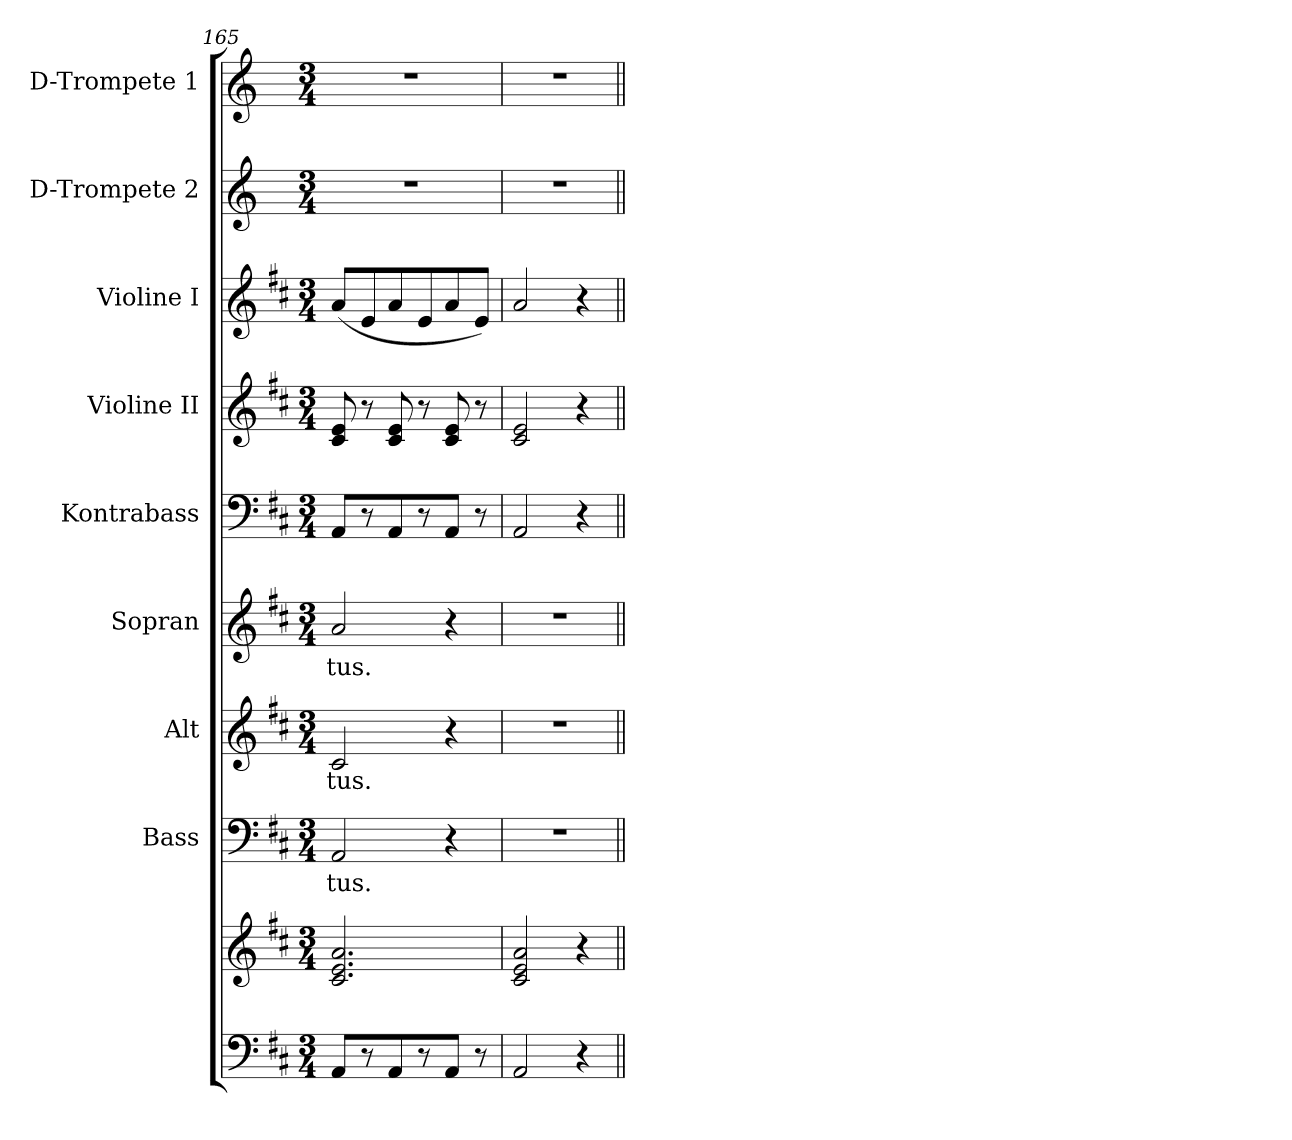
**kern	**kern	**kern	**text	**kern	**text	**kern	**text	**kern	**kern	**kern	**kern	**kern
*part9	*part9	*part8	*part8	*part7	*part7	*part6	*part6	*part5	*part4	*part3	*part2	*part1
*staff10	*staff9	*staff8	*staff8	*staff7	*staff7	*staff6	*staff6	*staff5	*staff4	*staff3	*staff2	*staff1
*	*	*I"Bass	*	*I"Alt	*	*I"Sopran	*	*I"Kontrabass	*I"Violine II	*I"Violine I	*I"D-Trompete 2	*I"D-Trompete 1
*	*	*I'B.	*	*I'A.	*	*I'S.	*	*I'Kb.	*I'Vl. II	*I'Vl. I	*I'D Trp. 2	*I'D Trp. 1
*clefF4	*clefG2	*clefF4	*	*clefG2	*	*clefG2	*	*clefF4	*clefG2	*clefG2	*clefG2	*clefG2
*	*	*	*	*	*	*	*	*ITrd7c12	*	*	*ITrd-1c-2	*ITrd-1c-2
*k[f#c#]	*k[f#c#]	*k[f#c#]	*	*k[f#c#]	*	*k[f#c#]	*	*k[f#c#]	*k[f#c#]	*k[f#c#]	*k[f#c#]	*k[f#c#]
*D:	*D:	*D:	*	*D:	*	*D:	*	*D:	*D:	*D:	*D:	*D:
*M3/4	*M3/4	*M3/4	*	*M3/4	*	*M3/4	*	*M3/4	*M3/4	*M3/4	*M3/4	*M3/4
=165	=165	=165	=165	=165	=165	=165	=165	=165	=165	=165	=165	=165
!	!	!	!LO:LY:b	!	!LO:LY:b	!	!LO:LY:b	!	!	!	!	!
8AA/L	2.c#/ 2.e/ 2.a/	2AA/	-tus.	2c#/	-tus.	2a/	-tus.	8AAA/L	8c#/ 8e/	(<8a/L	2.r	2.r
8r	.	.	.	.	.	.	.	8r	8r	8e/	.	.
8AA/	.	.	.	.	.	.	.	8AAA/	8c#/ 8e/	8a/	.	.
8r	.	.	.	.	.	.	.	8r	8r	8e/	.	.
8AA/J	.	4r	.	4r	.	4r	.	8AAA/J	8c#/ 8e/	8a/	.	.
8r	.	.	.	.	.	.	.	8r	8r	8e/J)	.	.
!!LO:PB:g=z
=166	=166	=166	=166	=166	=166	=166	=166	=166	=166	=166	=166	=166
!	!	!	!	!	!	!LO:N:vis=1	!	!	!	!	!	!
2AA/	2c#/ 2e/ 2a/	2.r	.	2.r	.	2.r	.	2AAA/	2c#/ 2e/	2a/	2.r	2.r
4r	4r	.	.	.	.	.	.	4r	4r	4r	.	.
=||	=||	=||	=||	=||	=||	=||	=||	=||	=||	=||	=||	=||
*-	*-	*-	*-	*-	*-	*-	*-	*-	*-	*-	*-	*-
